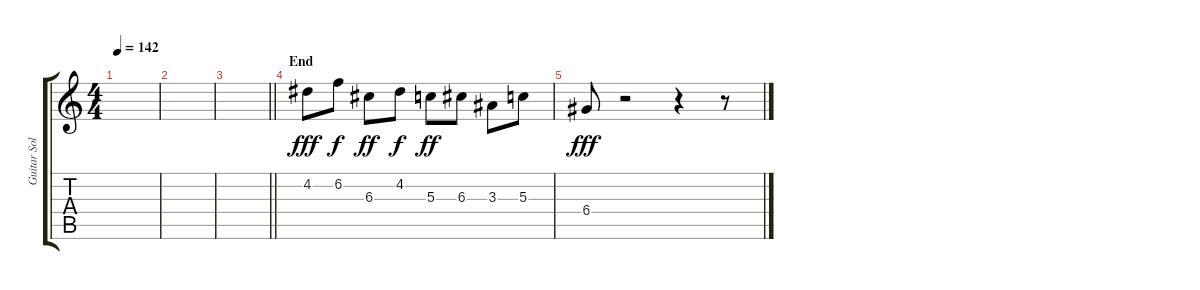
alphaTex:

\track ("Guitar Solo" "Guitar Sol") {instrument electricguitarjazz}
\staff {score tabs}
\tuning (E4 B3 G3 D3 A2 E2) {hide}
\ts (4 4)
\tempo 142
\clef g2
\ks c
|
|
\barLineRight lightlight
|
\section ("" "End")
4.2.8{dy fff} 6.2.8{dy f} 6.3.8{dy ff} 4.2.8{dy f} 5.3.8{dy ff} 6.3.8 3.3.8 5.3.8 |
6.4.8{dy fff} r.2 r.4 r.8
